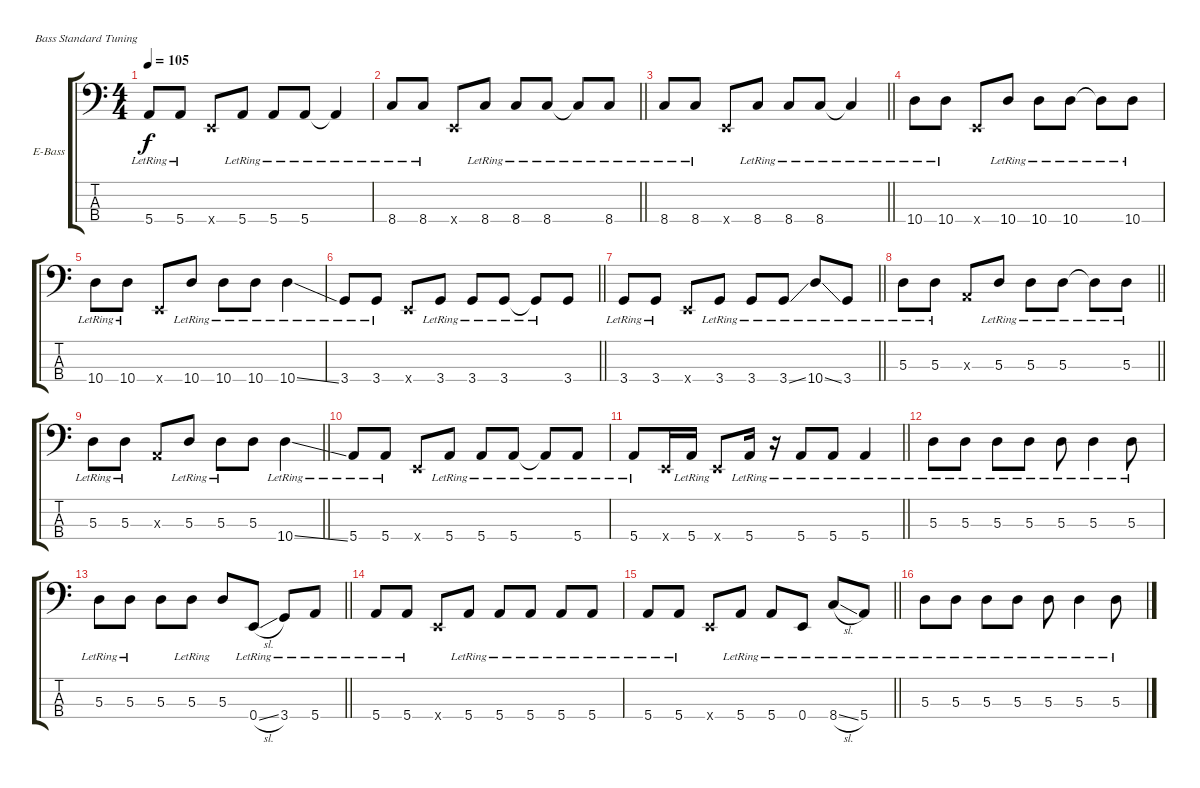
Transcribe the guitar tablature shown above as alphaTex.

\bracketExtendMode groupsimilarinstruments
\firstSystemTrackNameOrientation horizontal
\otherSystemsTrackNameOrientation horizontal
\track ("Басс И.Тихомиров" "E-Bass") {instrument electricbassfinger}
\staff {score tabs}
\tuning (G2 D2 A1 E1)
\ts (4 4)
\tempo 105
\clef f4
\ks c
5.4{lr}.8{dy f} 5.4{lr}.8 0.4{x}.8 5.4{lr}.8 5.4{lr}.8 5.4{lr}.8 5.4{lr t}.4 |
\barLineRight lightlight
8.4{lr}.8 8.4{lr}.8 0.4{x}.8 8.4{lr}.8 8.4{lr}.8 8.4{lr}.8 8.4{lr t}.8 8.4{lr}.8 |
\barLineRight lightlight
8.4{lr}.8 8.4{lr}.8 0.4{x}.8 8.4{lr}.8 8.4{lr}.8 8.4{lr}.8 8.4{lr t}.4 |
10.4{lr}.8 10.4{lr}.8 0.4{x}.8 10.4{lr}.8 10.4{lr}.8 10.4{lr}.8 10.4{lr t}.8 10.4{lr}.8 |
10.4{lr}.8 10.4{lr}.8 0.4{x}.8 10.4{lr}.8 10.4{lr}.8 10.4{lr}.8 10.4{ss lr}.4 |
\barLineRight lightlight
3.4{lr}.8 3.4{lr}.8 0.4{x}.8 3.4{lr}.8 3.4{lr}.8 3.4{lr}.8 3.4{lr t}.8 3.4.8 |
\barLineRight lightlight
3.4{lr}.8 3.4{lr}.8 0.4{x}.8 3.4{lr}.8 3.4{lr}.8 3.4{ss lr}.8 10.4{ss lr}.8 3.4{lr}.8 |
\barLineRight lightlight
5.3{lr}.8 5.3{lr}.8 0.3{x}.8 5.3{lr}.8 5.3{lr}.8 5.3{lr}.8 5.3{lr t}.8 5.3{lr}.8 |
\barLineRight lightlight
5.3{lr}.8 5.3{lr}.8 0.3{x}.8 5.3{lr}.8 5.3{lr}.8 5.3.8 10.4{ss lr}.4 |
5.4{lr}.8 5.4{lr}.8 0.4{x}.8 5.4{lr}.8 5.4{lr}.8 5.4{lr}.8 5.4{lr t}.8 5.4{lr}.8 |
\barLineRight lightlight
5.4{lr}.8 0.4{x}.16 5.4{lr}.16 0.4{x}.8 5.4{lr}.16 r.16 5.4{lr}.8 5.4{lr}.8 5.4{lr}.4 |
5.3{lr}.8 5.3{lr}.8 5.3{lr}.8 5.3{lr}.8 5.3{lr}.8 5.3{lr}.4 5.3{lr}.8 |
\barLineRight lightlight
5.3{lr}.8 5.3{lr}.8 5.3.8 5.3{lr}.8 5.3.8 0.4{sl lr}.8 3.4{lr}.8 5.4{lr}.8 |
5.4{lr}.8 5.4{lr}.8 0.4{x}.8 5.4{lr}.8 5.4{lr}.8 5.4{lr}.8 5.4{lr}.8 5.4{lr}.8 |
\barLineRight lightlight
5.4{lr}.8 5.4{lr}.8 0.4{x}.8 5.4{lr}.8 5.4{lr}.8 0.4{lr}.8 8.4{sl lr}.8 5.4{lr}.8 |
5.3{lr}.8 5.3{lr}.8 5.3{lr}.8 5.3{lr}.8 5.3{lr}.8 5.3{lr}.4 5.3{lr}.8
